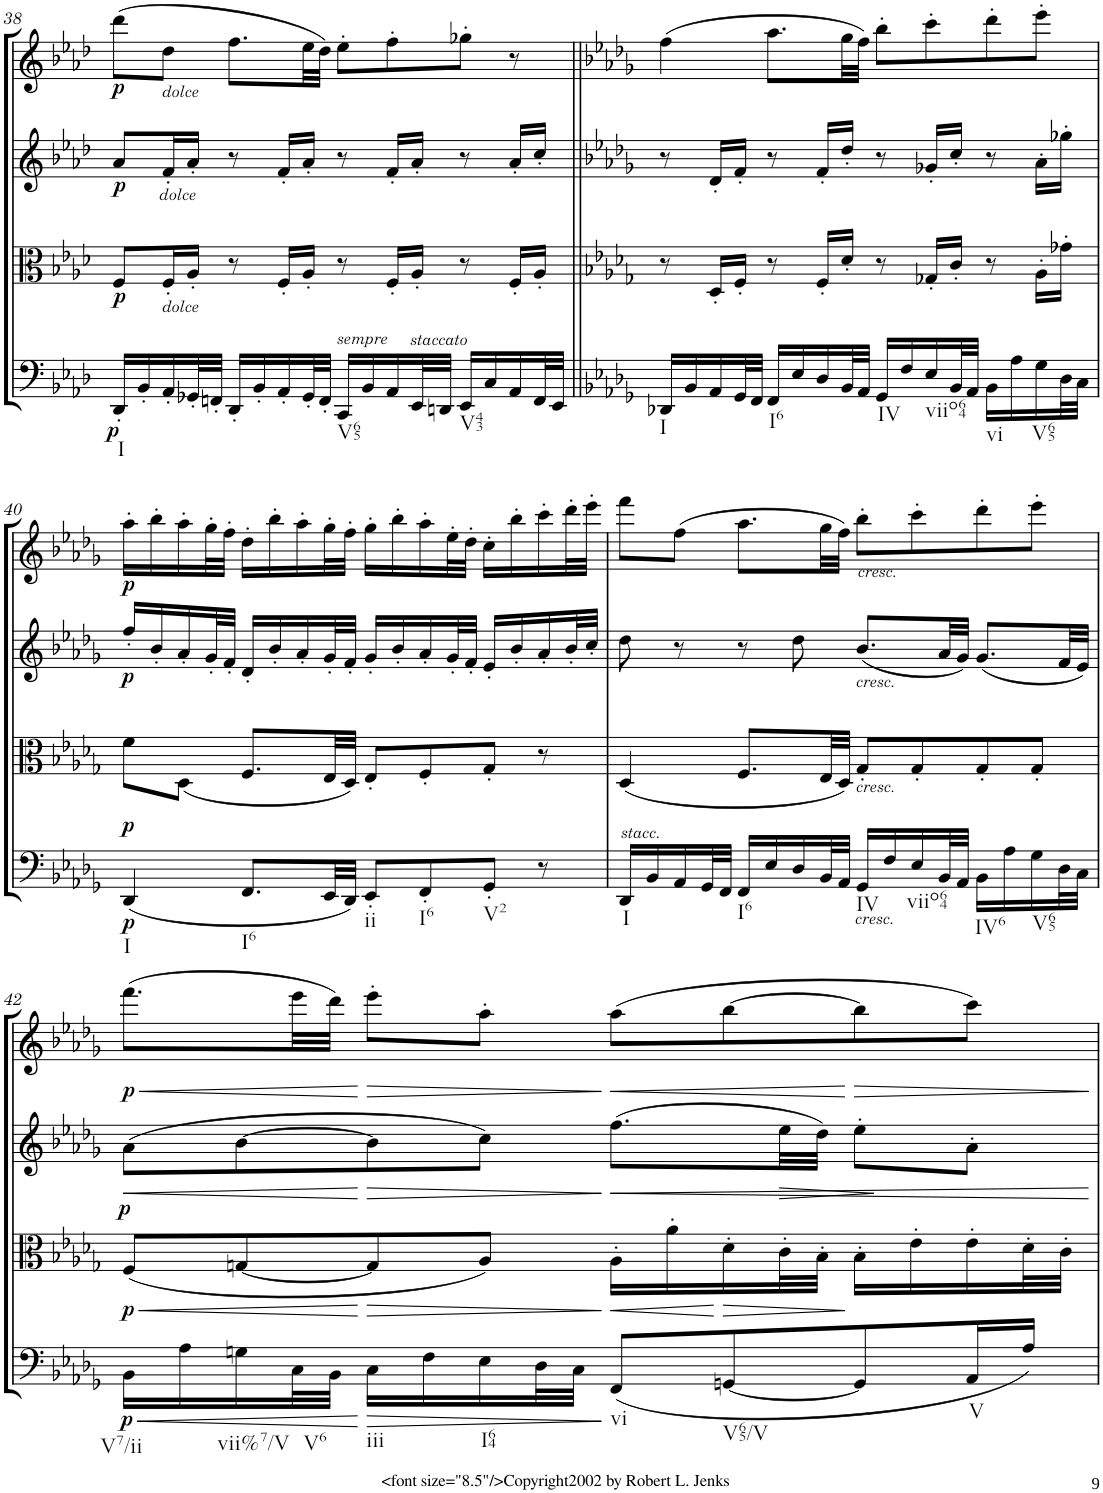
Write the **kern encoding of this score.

**kern	**dynam	**kern	**dynam	**kern	**dynam	**kern	**dynam
*part4	*part4	*part3	*part3	*part2	*part2	*part1	*part1
*staff4	*staff4	*staff3	*staff3	*staff2	*staff2	*staff1	*staff1
*I"Cello	*	*I"Viola	*	*I"2nd Violin	*	*I"1st Violin	*
*	*	*I'Vla	*	*I'Vln	*	*I'Vln	*
!!LO:PB:g=z
*clefC4	*	*clefC3	*	*clefG2	*	*clefG2	*
*k[b-e-a-d-]	*	*k[b-e-a-d-]	*	*k[b-e-a-d-]	*	*k[b-e-a-d-]	*
*A-:	*	*A-:	*	*A-:	*	*A-:	*
*M4/4	*	*M4/4	*	*M4/4	*	*M4/4	*
*met(c)	*	*met(c)	*	*met(c)	*	*met(c)	*
=38	=38	=38	=38	=38	=38	=38	=38
!LO:TX:b:t=I	!	!	!	!	!	!	!
!	!LO:DY:b	!	!LO:DY:b	!	!LO:DY:b	!	!LO:DY:b
16DD-'/LL	p	8F/L	p	8a-/L	p	(8ddd-\L	p
16BB-'/	.	.	.	.	.	.	.
!	!	!	!	!	!	!LO:TX:b:i:t=dolce	!
!	!	!	!	!LO:TX:b:i:t=dolce	!	!	!
!	!	!LO:TX:b:i:t=dolce	!	!	!	!	!
16AA-'/	.	16F'/L	.	16f'/L	.	8dd-\J	.
32GG-X'/L	.	16A-'/JJ	.	16a-'/JJ	.	.	.
32FFn'/JJJ	.	.	.	.	.	.	.
16DD-'/LL	.	8r	.	8r	.	8.ff\L	.
16BB-'/	.	.	.	.	.	.	.
16AA-'/	.	16F'/LL	.	16f'/LL	.	.	.
32GG-'/L	.	16A-'/JJ	.	16a-'/JJ	.	32ee-\LL	.
32FF'/JJJ	.	.	.	.	.	32dd-\JJJ)	.
!LO:TX:a:i:t=sempre	!	!	!	!	!	!	!
!LO:TX:b:t=V65	!	!	!	!	!	!	!
16CC/LL	.	8r	.	8r	.	8ee-'\L	.
16BB-/	.	.	.	.	.	.	.
16AA-/	.	16F'/LL	.	16f'/LL	.	8ff'\	.
!LO:TX:a:i:t=staccato	!	!	!	!	!	!	!
32EE-/L	.	16A-'/JJ	.	16a-'/JJ	.	.	.
32DDn/JJJ	.	.	.	.	.	.	.
!LO:TX:b:t=V43	!	!	!	!	!	!	!
16EE-/LL	.	8r	.	8r	.	8gg-X'\J	.
16C/	.	.	.	.	.	.	.
16AA-/	.	16F'/LL	.	16a-'/LL	.	8r	.
32FF/L	.	16A-'/JJ	.	16cc'/JJ	.	.	.
32EE-/JJJ	.	.	.	.	.	.	.
=39||	=39||	=39||	=39||	=39||	=39||	=39||	=39||
*k[b-e-a-d-g-]	*	*k[b-e-a-d-g-]	*	*k[b-e-a-d-g-]	*	*k[b-e-a-d-g-]	*
*D-:	*	*D-:	*	*D-:	*	*D-:	*
!LO:TX:b:t=I	!	!	!	!	!	!	!
16DD-X/LL	.	8r	.	8r	.	(4ff\	.
16BB-/	.	.	.	.	.	.	.
16AA-/	.	16D-'/LL	.	16d-'/LL	.	.	.
32GG-/L	.	16F'/JJ	.	16f'/JJ	.	.	.
32FF/JJJ	.	.	.	.	.	.	.
!LO:TX:b:t=I6	!	!	!	!	!	!	!
16FF/LL	.	8r	.	8r	.	8.aa-\L	.
16E-/	.	.	.	.	.	.	.
16D-/	.	16F'/LL	.	16f'/LL	.	.	.
32BB-/L	.	16d-'/JJ	.	16dd-'/JJ	.	32gg-\LL	.
32AA-/JJJ	.	.	.	.	.	32ff\JJJ)	.
!LO:TX:b:t=IV	!	!	!	!	!	!	!
16GG-/LL	.	8r	.	8r	.	8bb-'\L	.
16F/	.	.	.	.	.	.	.
!LO:TX:b:t=viio64	!	!	!	!	!	!	!
16E-/	.	16G-X'/LL	.	16g-X'/LL	.	8ccc'\	.
32BB-/L	.	16c'/JJ	.	16cc'/JJ	.	.	.
32AA-/JJJ	.	.	.	.	.	.	.
!LO:TX:b:t=vi	!	!	!	!	!	!	!
16BB-\LL	.	8r	.	8r	.	8ddd-'\	.
16A-\	.	.	.	.	.	.	.
!LO:TX:b:t=V65	!	!	!	!	!	!	!
16G-\	.	16A-'\LL	.	16a-'\LL	.	8eee-'\J	.
32D-\L	.	16g-X'\JJ	.	16gg-X'\JJ	.	.	.
32C\JJJ	.	.	.	.	.	.	.
!!LO:LB:g=z
=40	=40	=40	=40	=40	=40	=40	=40
!LO:TX:b:t=I	!	!	!	!	!	!	!
!	!LO:DY:b	!	!	!	!	!	!
!	!LO:DY:n=1:a	!	!	!	!LO:DY:b	!	!LO:DY:b
(4DD-/	p p	8f\L	.	16ff'/LL	p	16aa-'\LL	p
.	.	.	.	16b-'/	.	16bb-'\	.
.	.	(<8D-\J	.	16a-'/	.	16aa-'\	.
.	.	.	.	32g-'/L	.	32gg-'\L	.
.	.	.	.	32f'/JJJ	.	32ff'\JJJ	.
!LO:TX:b:t=I6	!	!	!	!	!	!	!
8.FF/L	.	8.F/L	.	16d-'/LL	.	16dd-'\LL	.
.	.	.	.	16b-'/	.	16bb-'\	.
.	.	.	.	16a-'/	.	16aa-'\	.
32EE-/LL	.	32E-/LL	.	32g-'/L	.	32gg-'\L	.
32DD-/JJJ)	.	32D-/JJJ)	.	32f'/JJJ	.	32ff'\JJJ	.
!LO:TX:b:t=ii	!	!	!	!	!	!	!
8EE-'/L	.	8E-'/L	.	16g-'/LL	.	16gg-'\LL	.
.	.	.	.	16b-'/	.	16bb-'\	.
!LO:TX:b:t=I6	!	!	!	!	!	!	!
8FF'/	.	8F'/	.	16a-'/	.	16aa-'\	.
.	.	.	.	32g-'/L	.	32ee-'\L	.
.	.	.	.	32f'/JJJ	.	32dd-'\JJJ	.
!LO:TX:b:t=V2	!	!	!	!	!	!	!
8GG-'/J	.	8G-'/J	.	16e-'/LL	.	16cc'\LL	.
.	.	.	.	16b-'/	.	16bb-'\	.
8r	.	8r	.	16a-'/	.	16ccc'\	.
.	.	.	.	32b-'/L	.	32ddd-'\L	.
.	.	.	.	32cc'/JJJ	.	32eee-'\JJJ	.
=41	=41	=41	=41	=41	=41	=41	=41
!LO:TX:a:i:t=stacc.	!	!	!	!	!	!	!
!LO:TX:b:t=I	!	!	!	!	!	!	!
16DD-/LL	.	(4D-/	.	8dd-\	.	8fff\L	.
16BB-/	.	.	.	.	.	.	.
16AA-/	.	.	.	8r	.	(8ff\J	.
32GG-/L	.	.	.	.	.	.	.
32FF/JJJ	.	.	.	.	.	.	.
!LO:TX:b:t=I6	!	!	!	!	!	!	!
16FF/LL	.	8.F/L	.	8r	.	8.aa-\L	.
16E-/	.	.	.	.	.	.	.
16D-/	.	.	.	8dd-\	.	.	.
32BB-/L	.	32E-/LL	.	.	.	32gg-\LL	.
32AA-/JJJ	.	32D-/JJJ)	.	.	.	32ff\JJJ)	.
!	!	!	!	!	!	!LO:TX:a:i:t=cresc.	!
!	!	!	!	!LO:TX:b:i:t=cresc.	!	!	!
!	!	!LO:TX:b:i:t=cresc.	!	!	!	!	!
!LO:TX:b:i:t=cresc.	!	!	!	!	!	!	!
!LO:TX:b:t=IV	!	!	!	!	!	!	!
16GG-/LL	.	8G-'/L	.	(8.b-/L	.	8bb-'\L	.
16F/	.	.	.	.	.	.	.
!LO:TX:b:t=viio64	!	!	!	!	!	!	!
16E-/	.	8G-'/	.	.	.	8ccc'\	.
32BB-/L	.	.	.	32a-/LL	.	.	.
32AA-/JJJ	.	.	.	32g-/JJJ)	.	.	.
!LO:TX:b:t=IV6	!	!	!	!	!	!	!
16BB-\LL	.	8G-'/	.	(8.g-/L	.	8ddd-'\	.
16A-\	.	.	.	.	.	.	.
!LO:TX:b:t=V65	!	!	!	!	!	!	!
16G-\	.	8G-'/J	.	.	.	8eee-'\J	.
32D-\L	.	.	.	32f/LL	.	.	.
32C\JJJ	.	.	.	32e-/JJJ)	.	.	.
!!LO:LB:g=z
=42	=42	=42	=42	=42	=42	=42	=42
!LO:TX:b:t=V7/ii	!	!	!	!	!	!	!
!	!LO:HP:b	!	!LO:HP:b	!	!LO:HP:b	!	!LO:HP:b
!	!LO:DY:n=1:b	!	!LO:DY:n=1:a	!	!	!	!
!	!	!	!LO:DY:n=2:b	!	!	!	!LO:DY:n=1:b
16BB-\LL	< p	(8F/L	< p p	(8a-\L	<	(8.fff\L	< p
16A-\	.	.	.	.	.	.	.
!LO:TX:b:t=vii%7/V	!	!	!	!	!	!	!
16Gn\	.	[8Gn/	.	[8b-\	.	.	.
!LO:TX:b:t=V6	!	!	!	!	!	!	!
32C\L	.	.	.	.	.	32eee-\LL	.
32BB-\JJJ	.	.	.	.	.	32ddd-\JJJ)	.
!LO:TX:b:t=iii	!	!	!	!	!	!	!
!	!LO:HP:n=1:b	!	!LO:HP:n=1:b	!	!LO:HP:n=1:b	!	!LO:HP:n=1:b
16C\LL	[ >	8G/]	[ >	8b-\]	[ >	8eee-'\L	[ >
16F\	.	.	.	.	.	.	.
!LO:TX:b:t=I64	!	!	!	!	!	!	!
16E-\	.	8A-/J)	.	8cc\J)	.	8aa-'\J	.
32D-\L	.	.	.	.	.	.	.
32C\JJJ	.	.	.	.	.	.	.
!LO:TX:b:t=vi	!	!	!	!	!	!	!
!	!	!	!LO:HP:n=1:b	!	!LO:HP:n=1:b	!	!LO:HP:n=1:b
(8FF/L	]	16A-'\LL	] <	(8.ff\L	] <	(8aa-\L	] <
.	.	16a-'\	.	.	.	.	.
!LO:TX:b:t=V65/V	!	!	!	!	!	!	!
!	!	!	!LO:HP:n=1:b	!	!	!	!
[8GGn/	.	16d-'\	[ >	.	.	[8bb-\	.
!	!	!	!	!	!LO:HP:b	!	!
.	.	32c'\L	.	32ee-\LL	>	.	.
.	.	32B-'\JJJ	.	32dd-\JJJ)	.	.	.
!	!	!	!	!	!	!	!LO:HP:n=1:b
8GG/]	.	16B-'\LL	]	8ee-'\L	]	8bb-\]	[ >
.	.	16e-'\	.	.	.	.	.
!LO:TX:b:t=V	!	!	!	!	!	!	!
16AA-/L	.	16e-'\	.	8a-'\J	.	8ccc\J)	.
16A-/JJ)	.	32d-'\L	.	.	.	.	.
.	.	32c'\JJJ	.	.	.	.	.
.	.	.	.	.	[	.	]
=	=	=	=	=	=	=	=
*-	*-	*-	*-	*-	*-	*-	*-
